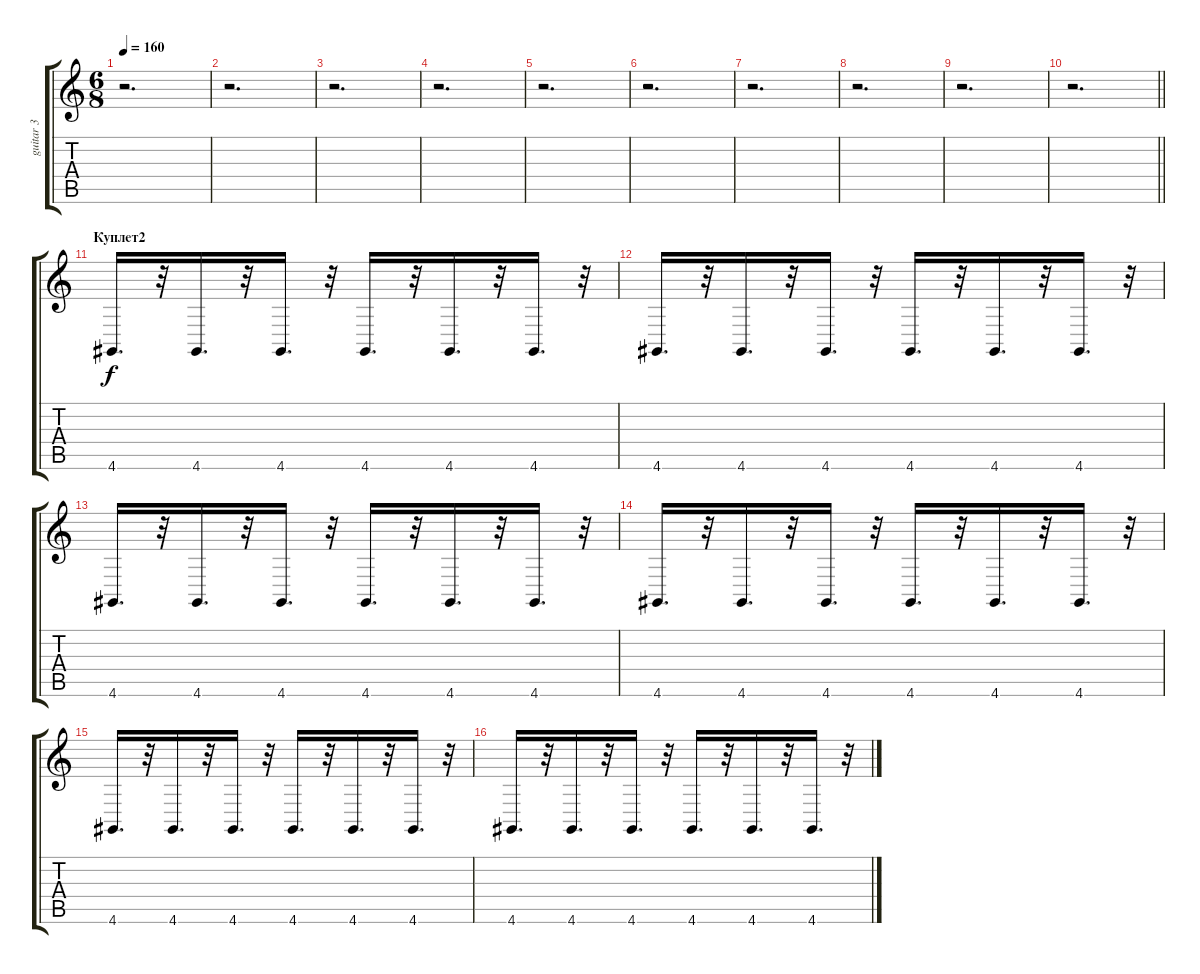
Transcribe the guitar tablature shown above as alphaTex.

\track ("guitar 3" "guitar 3") {instrument lead5charang}
\staff {score tabs}
\tuning (E4 B3 G3 D3 A2 E2) {hide}
\ts (6 8)
\tempo 160
\clef g2
\ks c
r.2{d dy f} |
r.2{d} |
r.2{d} |
r.2{d} |
r.2{d} |
r.2{d} |
r.2{d} |
r.2{d} |
r.2{d} |
\barLineRight lightlight
r.2{d} |
\section ("" "Куплет2")
4.6.16{d} r.32 4.6.16{d} r.32 4.6.16{d} r.32 4.6.16{d} r.32 4.6.16{d} r.32 4.6.16{d} r.32 |
4.6.16{d} r.32 4.6.16{d} r.32 4.6.16{d} r.32 4.6.16{d} r.32 4.6.16{d} r.32 4.6.16{d} r.32 |
4.6.16{d} r.32 4.6.16{d} r.32 4.6.16{d} r.32 4.6.16{d} r.32 4.6.16{d} r.32 4.6.16{d} r.32 |
4.6.16{d} r.32 4.6.16{d} r.32 4.6.16{d} r.32 4.6.16{d} r.32 4.6.16{d} r.32 4.6.16{d} r.32 |
4.6.16{d} r.32 4.6.16{d} r.32 4.6.16{d} r.32 4.6.16{d} r.32 4.6.16{d} r.32 4.6.16{d} r.32 |
4.6.16{d} r.32 4.6.16{d} r.32 4.6.16{d} r.32 4.6.16{d} r.32 4.6.16{d} r.32 4.6.16{d} r.32
